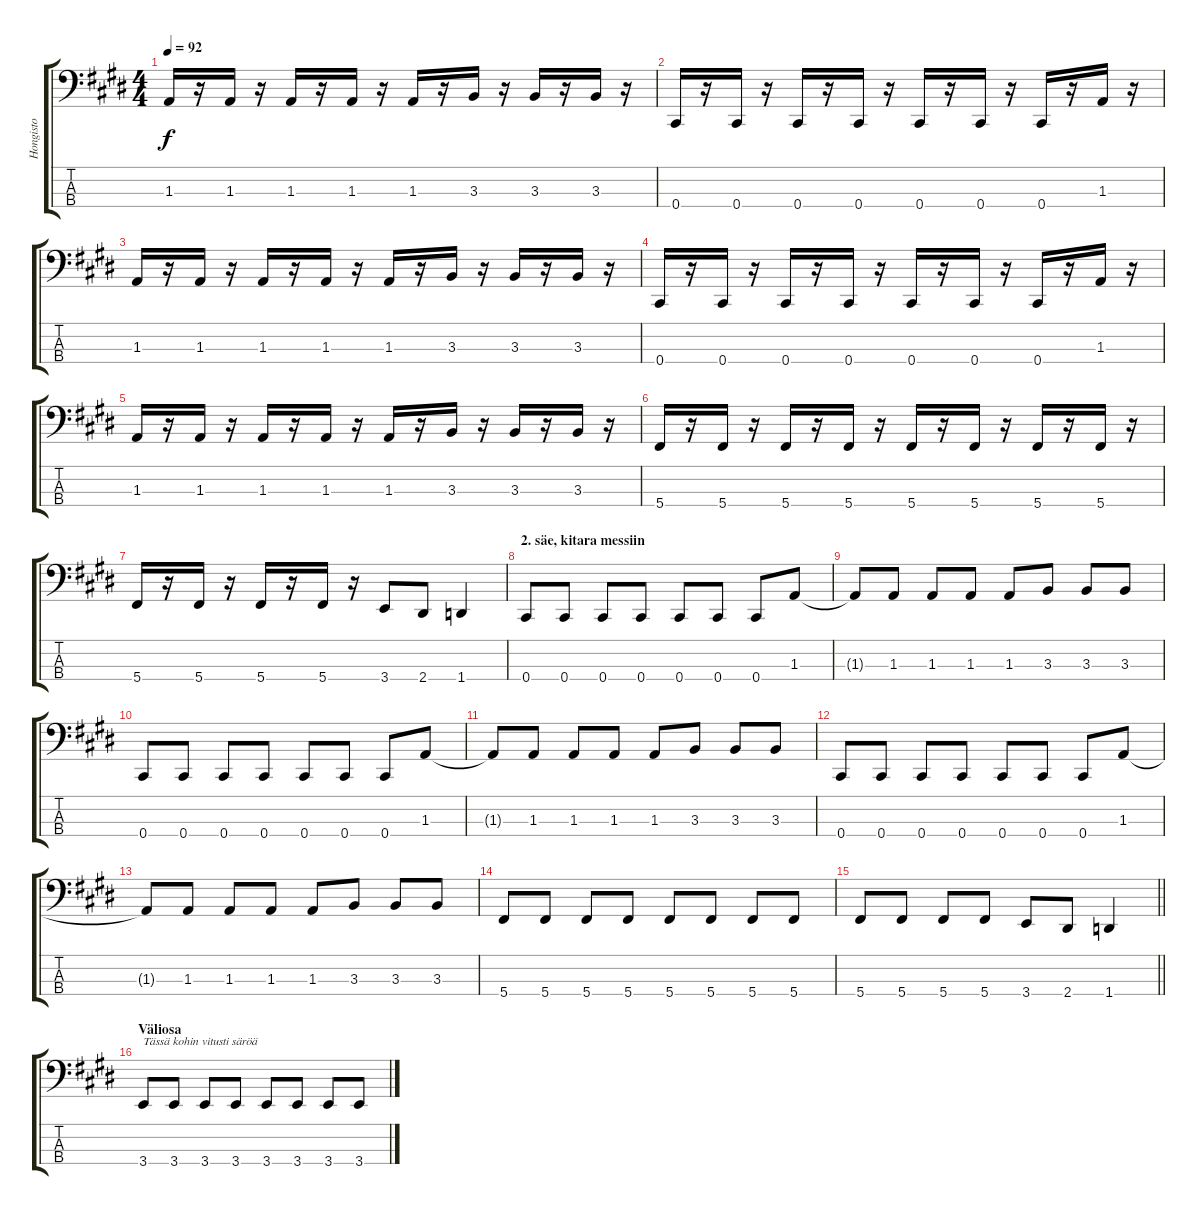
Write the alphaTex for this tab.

\track ("Hongisto" "Hongisto") {instrument electricbassfinger}
\staff {score tabs}
\tuning (Gb2 Db2 Ab1 Db1) {hide}
\ts (4 4)
\tempo 92
\clef f4
\ks c#minor
1.3.16{dy f} r.16 1.3.16 r.16 1.3.16 r.16 1.3.16 r.16 1.3.16 r.16 3.3.16 r.16 3.3.16 r.16 3.3.16 r.16 |
0.4.16 r.16 0.4.16 r.16 0.4.16 r.16 0.4.16 r.16 0.4.16 r.16 0.4.16 r.16 0.4.16 r.16 1.3.16 r.16 |
1.3.16 r.16 1.3.16 r.16 1.3.16 r.16 1.3.16 r.16 1.3.16 r.16 3.3.16 r.16 3.3.16 r.16 3.3.16 r.16 |
0.4.16 r.16 0.4.16 r.16 0.4.16 r.16 0.4.16 r.16 0.4.16 r.16 0.4.16 r.16 0.4.16 r.16 1.3.16 r.16 |
1.3.16 r.16 1.3.16 r.16 1.3.16 r.16 1.3.16 r.16 1.3.16 r.16 3.3.16 r.16 3.3.16 r.16 3.3.16 r.16 |
5.4.16 r.16 5.4.16 r.16 5.4.16 r.16 5.4.16 r.16 5.4.16 r.16 5.4.16 r.16 5.4.16 r.16 5.4.16 r.16 |
5.4.16 r.16 5.4.16 r.16 5.4.16 r.16 5.4.16 r.16 3.4.8{instrument electricbassfinger} 2.4.8 1.4.4 |
\section ("" "2. säe, kitara messiin")
0.4.8 0.4.8 0.4.8 0.4.8 0.4.8 0.4.8 0.4.8 1.3.8 |
1.3{t}.8 1.3.8 1.3.8 1.3.8 1.3.8 3.3.8 3.3.8 3.3.8 |
0.4.8 0.4.8 0.4.8 0.4.8 0.4.8 0.4.8 0.4.8 1.3.8 |
1.3{t}.8 1.3.8 1.3.8 1.3.8 1.3.8 3.3.8 3.3.8 3.3.8 |
0.4.8 0.4.8 0.4.8 0.4.8 0.4.8 0.4.8 0.4.8 1.3.8 |
1.3{t}.8 1.3.8 1.3.8 1.3.8 1.3.8 3.3.8 3.3.8 3.3.8 |
5.4.8 5.4.8 5.4.8 5.4.8 5.4.8 5.4.8 5.4.8 5.4.8 |
\barLineRight lightlight
5.4.8 5.4.8 5.4.8 5.4.8 3.4.8 2.4.8 1.4.4 |
\section ("" "Väliosa")
3.4.8{txt "Tässä kohin vitusti säröä" instrument electricguitarjazz} 3.4.8 3.4.8 3.4.8 3.4.8 3.4.8 3.4.8 3.4.8
